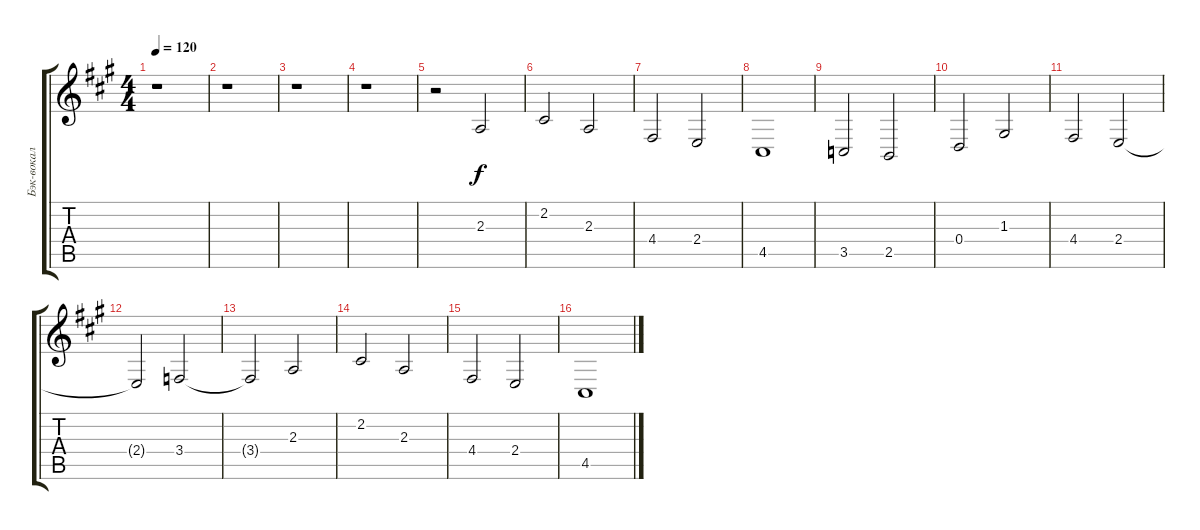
\track ("Бэк-вокал" "Бэк-вокал") {instrument choiraahs}
\staff {score tabs}
\tuning (E4 B3 G3 D3 A2 E2) {hide}
\ts (4 4)
\tempo 120
\clef g2
\ks f#minor
r.1{dy f} |
r.1 |
r.1 |
r.1 |
r.2 2.3.2{volume 13} |
2.2.2 2.3.2 |
4.4.2 2.4.2 |
4.5.1 |
3.5.2 2.5.2 |
0.4.2 1.3.2 |
4.4.2 2.4.2 |
2.4{t}.2 3.4.2 |
3.4{t}.2 2.3.2{volume 13} |
2.2.2 2.3.2 |
4.4.2 2.4.2 |
4.5.1
